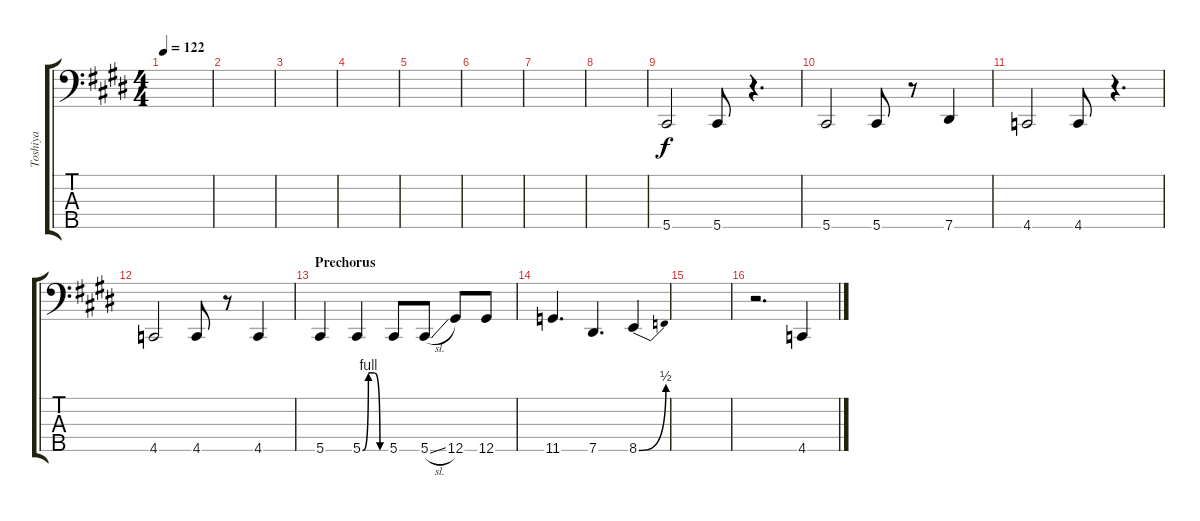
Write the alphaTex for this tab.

\track ("Toshiya" "Toshiya") {instrument electricbassfinger}
\staff {score tabs}
\tuning (Gb2 Db2 Ab1 Eb1 Ab0) {hide}
\ts (4 4)
\tempo 122
\clef f4
\ks c#minor
|
|
|
|
|
|
|
|
5.5.2 5.5.8 r.4{d} |
5.5.2 5.5.8 r.8 7.5.4 |
4.5.2 4.5.8 r.4{d} |
4.5.2 4.5.8 r.8 4.5.4 |
\section ("" "Prechorus")
5.5.4 5.5{be (custom 0 0 15 4 30 4 45 0 60 0)}.4 5.5.8 5.5{sl}.8 12.5.8 12.5.8 |
11.5.4{d} 7.5.4{d} 8.5{be (bend 0 0 60 2)}.4 |
|
r.2{d} 4.5.4
